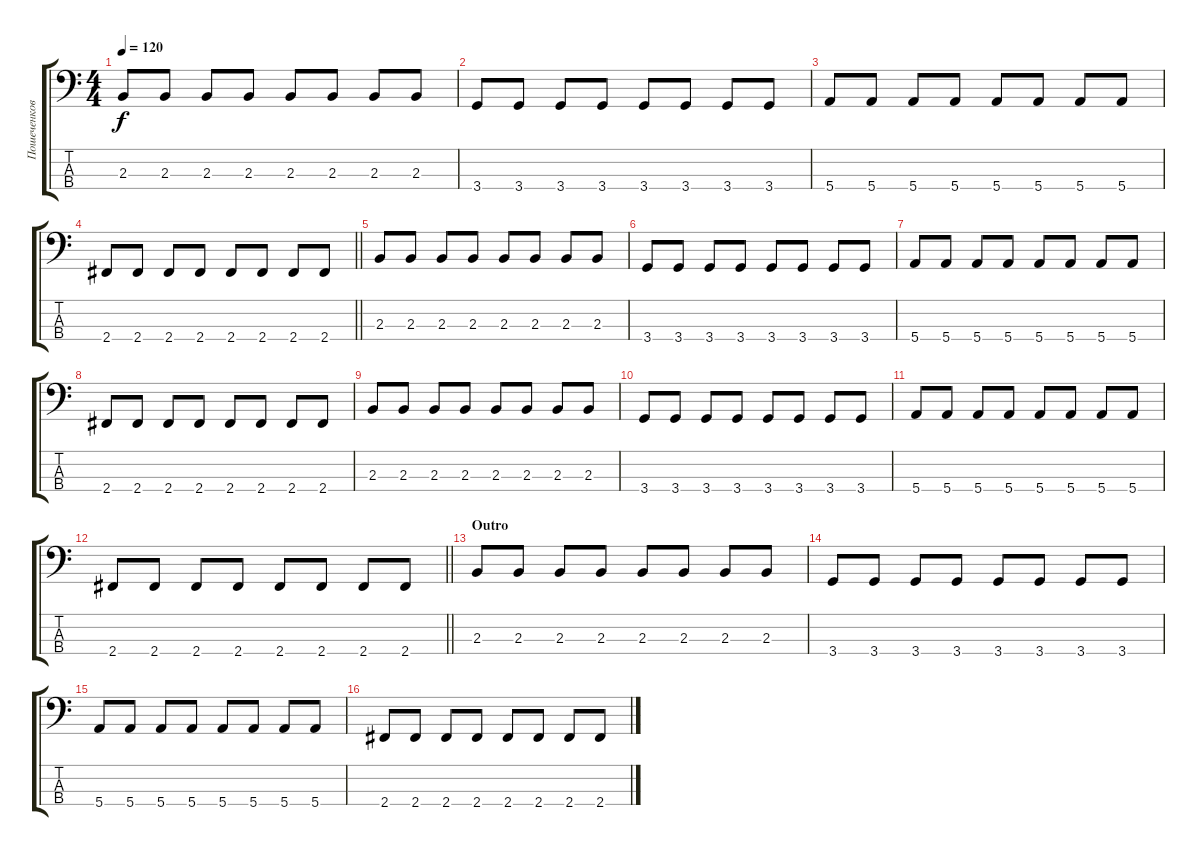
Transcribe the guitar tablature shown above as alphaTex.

\track ("Пошеченков Роман ( Бас гитара )" "Пошеченков") {instrument electricbassfinger}
\staff {score tabs}
\tuning (G2 D2 A1 E1) {hide}
\ts (4 4)
\tempo 120
\clef f4
\ks c
2.3.8{dy f} 2.3.8 2.3.8 2.3.8 2.3.8 2.3.8 2.3.8 2.3.8 |
3.4.8 3.4.8 3.4.8 3.4.8 3.4.8 3.4.8 3.4.8 3.4.8 |
5.4.8 5.4.8 5.4.8 5.4.8 5.4.8 5.4.8 5.4.8 5.4.8 |
\barLineRight lightlight
2.4.8 2.4.8 2.4.8 2.4.8 2.4.8 2.4.8 2.4.8 2.4.8 |
2.3.8 2.3.8 2.3.8 2.3.8 2.3.8 2.3.8 2.3.8 2.3.8 |
3.4.8 3.4.8 3.4.8 3.4.8 3.4.8 3.4.8 3.4.8 3.4.8 |
5.4.8 5.4.8 5.4.8 5.4.8 5.4.8 5.4.8 5.4.8 5.4.8 |
2.4.8 2.4.8 2.4.8 2.4.8 2.4.8 2.4.8 2.4.8 2.4.8 |
2.3.8 2.3.8 2.3.8 2.3.8 2.3.8 2.3.8 2.3.8 2.3.8 |
3.4.8 3.4.8 3.4.8 3.4.8 3.4.8 3.4.8 3.4.8 3.4.8 |
5.4.8 5.4.8 5.4.8 5.4.8 5.4.8 5.4.8 5.4.8 5.4.8 |
\barLineRight lightlight
2.4.8 2.4.8 2.4.8 2.4.8 2.4.8 2.4.8 2.4.8 2.4.8 |
\section ("" "Outro")
2.3.8 2.3.8 2.3.8 2.3.8 2.3.8 2.3.8 2.3.8 2.3.8 |
3.4.8 3.4.8 3.4.8 3.4.8 3.4.8 3.4.8 3.4.8 3.4.8 |
5.4.8 5.4.8 5.4.8 5.4.8 5.4.8 5.4.8 5.4.8 5.4.8 |
2.4.8 2.4.8 2.4.8 2.4.8 2.4.8 2.4.8 2.4.8 2.4.8
